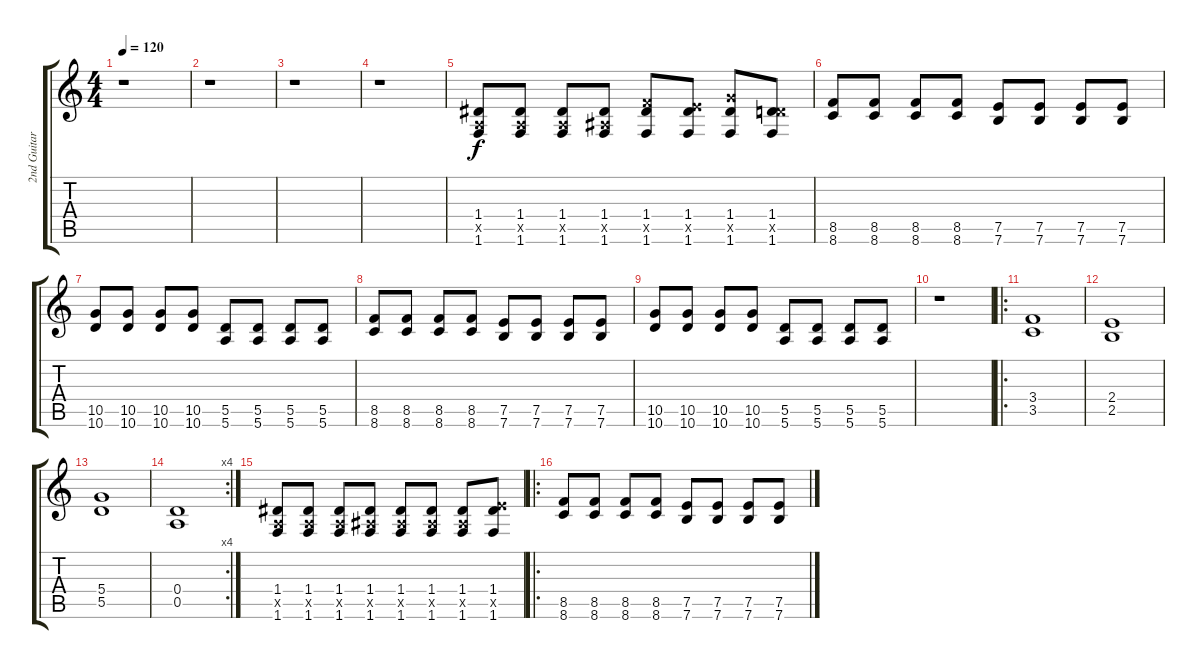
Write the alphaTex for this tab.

\track ("2nd Guitar" "2nd Guitar") {instrument overdrivenguitar}
\staff {score tabs}
\tuning (E4 B3 G3 D3 A2 E2) {hide}
\ts (4 4)
\tempo 120
\clef g2
\ks c
r.1{dy f instrument overdrivenguitar} |
r.1 |
r.1 |
r.1 |
(1.4 0.5{x} 1.6).8 (1.4 0.5{x} 1.6).8 (1.4 0.5{x} 1.6).8 (1.4 1.5{x} 1.6).8 (1.4 8.5{x} 1.6).8 (1.4 7.5{x} 1.6).8 (1.4 10.5{x} 1.6).8 (1.4 5.5{x} 1.6).8 |
(8.5 8.6).8 (8.5 8.6).8 (8.5 8.6).8 (8.5 8.6).8 (7.5 7.6).8 (7.5 7.6).8 (7.5 7.6).8 (7.5 7.6).8 |
(10.5 10.6).8 (10.5 10.6).8 (10.5 10.6).8 (10.5 10.6).8 (5.5 5.6).8 (5.5 5.6).8 (5.5 5.6).8 (5.5 5.6).8 |
(8.5 8.6).8 (8.5 8.6).8 (8.5 8.6).8 (8.5 8.6).8 (7.5 7.6).8 (7.5 7.6).8 (7.5 7.6).8 (7.5 7.6).8 |
(10.5 10.6).8 (10.5 10.6).8 (10.5 10.6).8 (10.5 10.6).8 (5.5 5.6).8 (5.5 5.6).8 (5.5 5.6).8 (5.5 5.6).8 |
r.1 |
\ro
(3.4 3.5).1 |
(2.4 2.5).1 |
(5.4 5.5).1 |
\rc 4
(0.4 0.5).1 |
(1.4 0.5{x} 1.6).8 (1.4 0.5{x} 1.6).8 (1.4 0.5{x} 1.6).8 (1.4 1.5{x} 1.6).8 (1.4 1.5{x} 1.6).8 (1.4 1.5{x} 1.6).8 (1.4 1.5{x} 1.6).8 (1.4 7.5{x} 1.6).8 |
\ro
(8.5 8.6).8 (8.5 8.6).8 (8.5 8.6).8 (8.5 8.6).8 (7.5 7.6).8 (7.5 7.6).8 (7.5 7.6).8 (7.5 7.6).8
